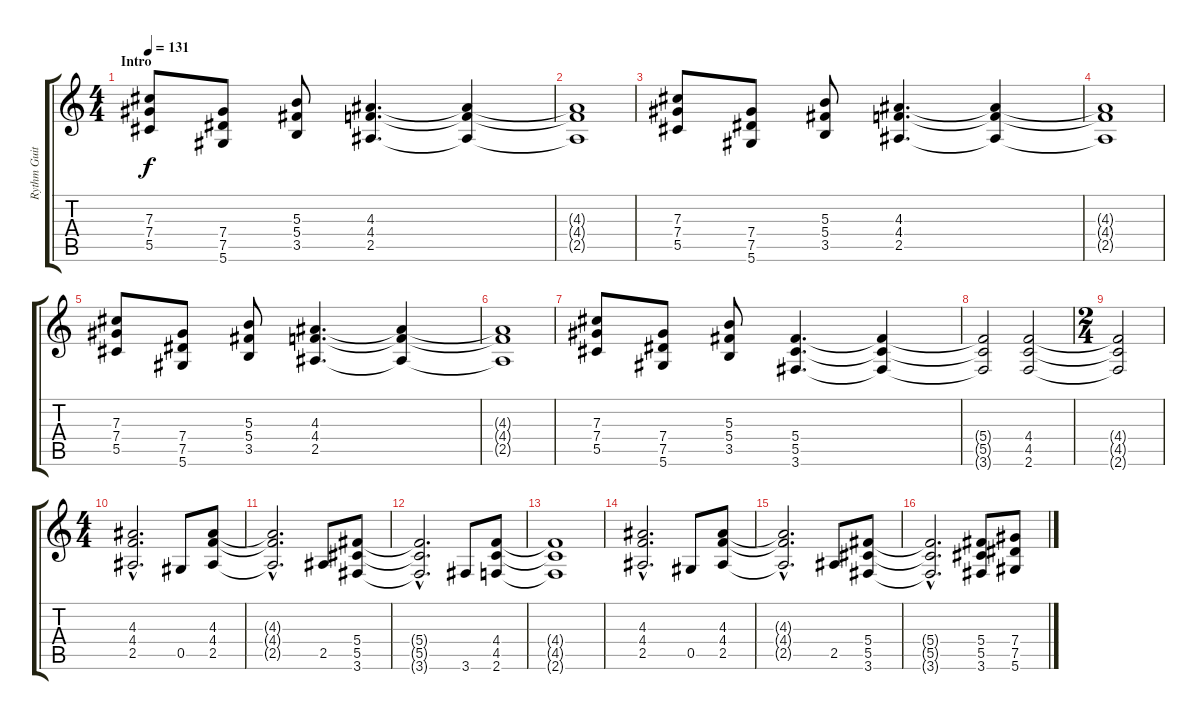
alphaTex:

\track ("Rythm Guitar" "Rythm Guit") {instrument distortionguitar}
\staff {score tabs}
\tuning (Eb4 Bb3 Gb3 Db3 Ab2 Eb2) {hide}
\ts (4 4)
\section ("" "Intro")
\tempo 131
\clef g2
\ks c
(7.3 7.4 5.5).8{dy f instrument distortionguitar} (7.4 7.5 5.6).8 (5.3 5.4 3.5).8 (4.3 4.4 2.5).4{d} (4.3{t} 4.4{t} 2.5{t}).4 |
(4.3{t} 4.4{t} 2.5{t}).1 |
(7.3 7.4 5.5).8 (7.4 7.5 5.6).8 (5.3 5.4 3.5).8 (4.3 4.4 2.5).4{d} (4.3{t} 4.4{t} 2.5{t}).4 |
(4.3{t} 4.4{t} 2.5{t}).1 |
(7.3 7.4 5.5).8 (7.4 7.5 5.6).8 (5.3 5.4 3.5).8 (4.3 4.4 2.5).4{d} (4.3{t} 4.4{t} 2.5{t}).4 |
(4.3{t} 4.4{t} 2.5{t}).1 |
(7.3 7.4 5.5).8 (7.4 7.5 5.6).8 (5.3 5.4 3.5).8 (5.4 5.5 3.6).4{d} (5.4{t} 5.5{t} 3.6{t}).4 |
(5.4{t} 5.5{t} 3.6{t}).2 (4.4 4.5 2.6).2 |
\ts (2 4)
(4.4{t} 4.5{t} 2.6{t}).2 |
\ts (4 4)
\section ("" "")
(4.3{hac} 4.4{hac} 2.5{hac}).2{d} 0.5.8 (4.3 4.4 2.5).8 |
(4.3{hac t} 4.4{hac t} 2.5{hac t}).2{d} 2.5.8 (5.4 5.5 3.6).8 |
(5.4{hac t} 5.5{hac t} 3.6{hac t}).2{d} 3.6.8 (4.4 4.5 2.6).8 |
(4.4{t} 4.5{t} 2.6{t}).1 |
(4.3{hac} 4.4{hac} 2.5{hac}).2{d} 0.5.8 (4.3 4.4 2.5).8 |
(4.3{hac t} 4.4{hac t} 2.5{hac t}).2{d} 2.5.8 (5.4 5.5 3.6).8 |
(5.4{hac t} 5.5{hac t} 3.6{hac t}).2{d} (5.4 5.5 3.6).8 (7.4 7.5 5.6).8
